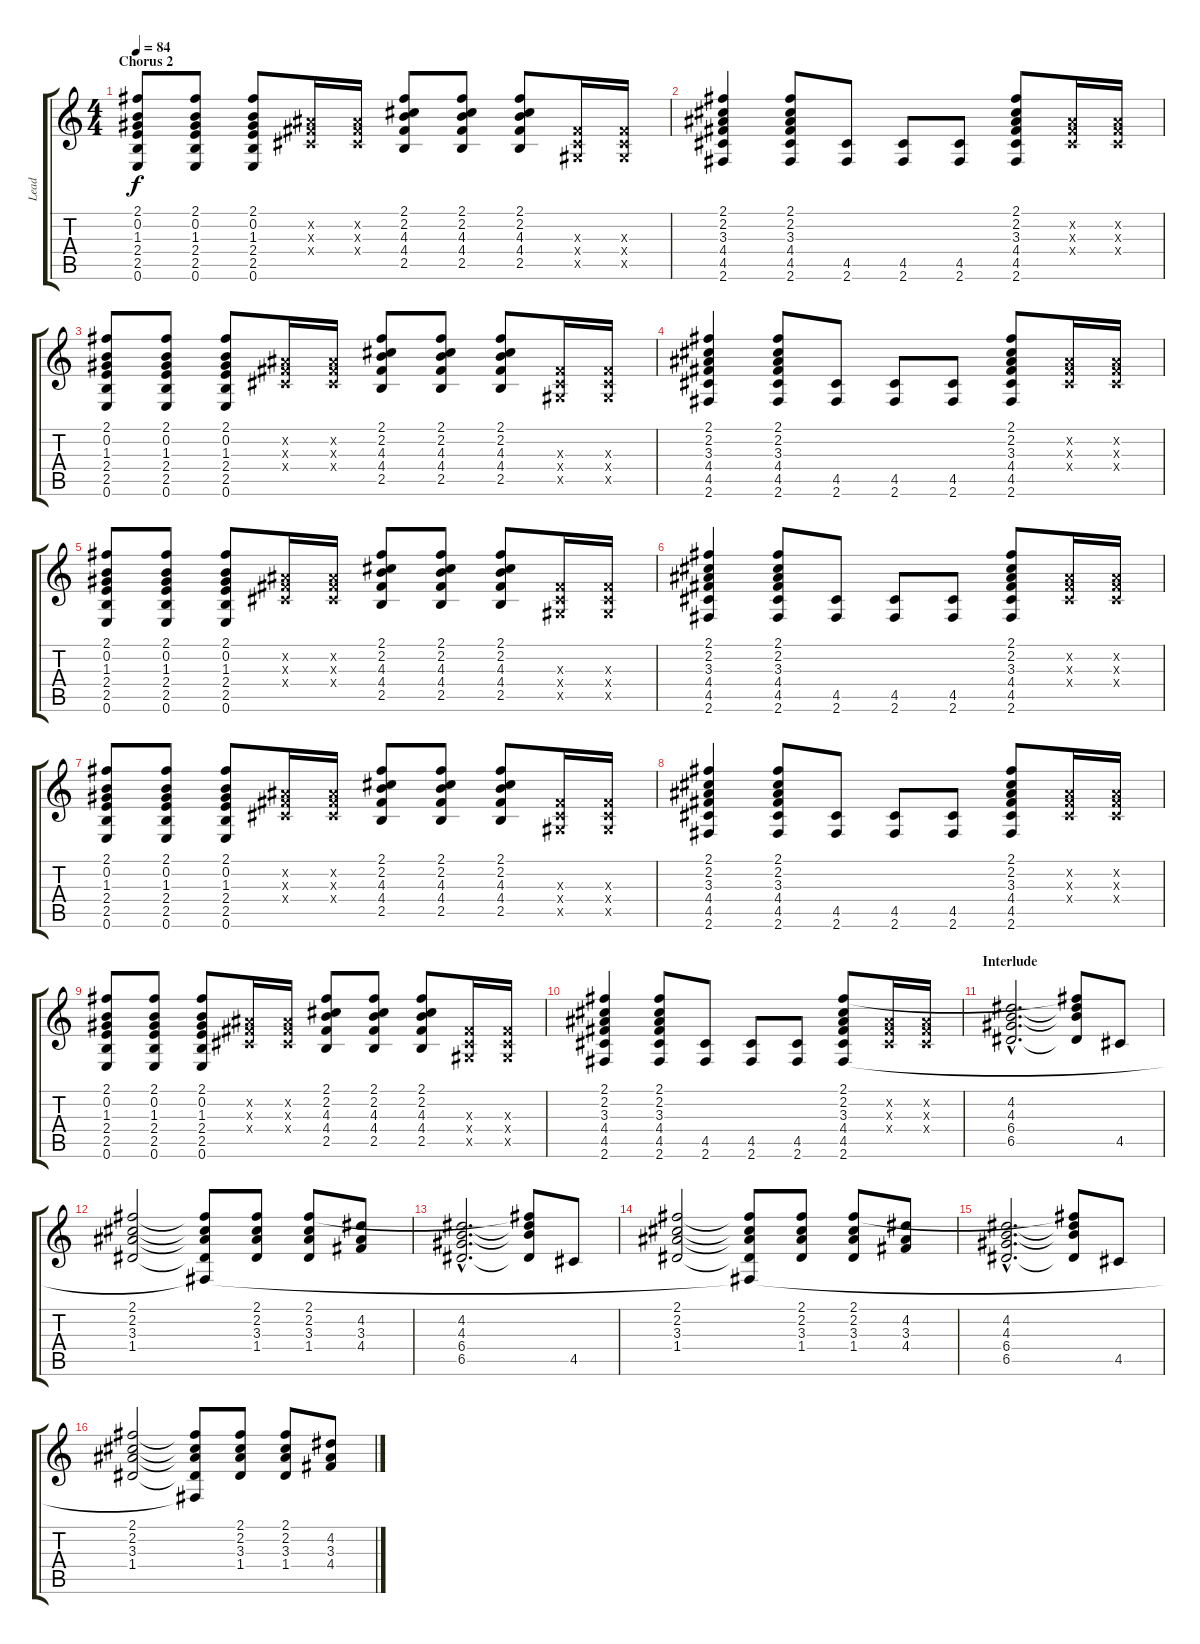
\track ("Lead" "Lead") {instrument distortionguitar}
\staff {score tabs}
\tuning (E4 B3 G3 D3 A2 E2) {hide}
\ts (4 4)
\section ("" "Chorus 2")
\tempo 84
\clef g2
\ks c
(2.1 0.2 1.3 2.4 2.5 0.6).8{dy f} (2.1 0.2 1.3 2.4 2.5 0.6).8 (2.1 0.2 1.3 2.4 2.5 0.6).8 (-1.2{x} -1.3{x} -1.4{x}).16 (-1.2{x} -1.3{x} -1.4{x}).16 (2.1 2.2 4.3 4.4 2.5).8 (2.1 2.2 4.3 4.4 2.5).8 (2.1 2.2 4.3 4.4 2.5).8 (-1.3{x} -1.4{x} -1.5{x}).16 (-1.3{x} -1.4{x} -1.5{x}).16 |
(2.1 2.2 3.3 4.4 4.5 2.6).4 (2.1 2.2 3.3 4.4 4.5 2.6).8 (4.5 2.6).8 (4.5 2.6).8 (4.5 2.6).8 (2.1 2.2 3.3 4.4 4.5 2.6).8 (-1.2{x} -1.3{x} -1.4{x}).16 (-1.2{x} -1.3{x} -1.4{x}).16 |
(2.1 0.2 1.3 2.4 2.5 0.6).8 (2.1 0.2 1.3 2.4 2.5 0.6).8 (2.1 0.2 1.3 2.4 2.5 0.6).8 (-1.2{x} -1.3{x} -1.4{x}).16 (-1.2{x} -1.3{x} -1.4{x}).16 (2.1 2.2 4.3 4.4 2.5).8 (2.1 2.2 4.3 4.4 2.5).8 (2.1 2.2 4.3 4.4 2.5).8 (-1.3{x} -1.4{x} -1.5{x}).16 (-1.3{x} -1.4{x} -1.5{x}).16 |
(2.1 2.2 3.3 4.4 4.5 2.6).4 (2.1 2.2 3.3 4.4 4.5 2.6).8 (4.5 2.6).8 (4.5 2.6).8 (4.5 2.6).8 (2.1 2.2 3.3 4.4 4.5 2.6).8 (-1.2{x} -1.3{x} -1.4{x}).16 (-1.2{x} -1.3{x} -1.4{x}).16 |
(2.1 0.2 1.3 2.4 2.5 0.6).8 (2.1 0.2 1.3 2.4 2.5 0.6).8 (2.1 0.2 1.3 2.4 2.5 0.6).8 (-1.2{x} -1.3{x} -1.4{x}).16 (-1.2{x} -1.3{x} -1.4{x}).16 (2.1 2.2 4.3 4.4 2.5).8 (2.1 2.2 4.3 4.4 2.5).8 (2.1 2.2 4.3 4.4 2.5).8 (-1.3{x} -1.4{x} -1.5{x}).16 (-1.3{x} -1.4{x} -1.5{x}).16 |
(2.1 2.2 3.3 4.4 4.5 2.6).4 (2.1 2.2 3.3 4.4 4.5 2.6).8 (4.5 2.6).8 (4.5 2.6).8 (4.5 2.6).8 (2.1 2.2 3.3 4.4 4.5 2.6).8 (-1.2{x} -1.3{x} -1.4{x}).16 (-1.2{x} -1.3{x} -1.4{x}).16 |
(2.1 0.2 1.3 2.4 2.5 0.6).8 (2.1 0.2 1.3 2.4 2.5 0.6).8 (2.1 0.2 1.3 2.4 2.5 0.6).8 (-1.2{x} -1.3{x} -1.4{x}).16 (-1.2{x} -1.3{x} -1.4{x}).16 (2.1 2.2 4.3 4.4 2.5).8 (2.1 2.2 4.3 4.4 2.5).8 (2.1 2.2 4.3 4.4 2.5).8 (-1.3{x} -1.4{x} -1.5{x}).16 (-1.3{x} -1.4{x} -1.5{x}).16 |
(2.1 2.2 3.3 4.4 4.5 2.6).4 (2.1 2.2 3.3 4.4 4.5 2.6).8 (4.5 2.6).8 (4.5 2.6).8 (4.5 2.6).8 (2.1 2.2 3.3 4.4 4.5 2.6).8 (-1.2{x} -1.3{x} -1.4{x}).16 (-1.2{x} -1.3{x} -1.4{x}).16 |
(2.1 0.2 1.3 2.4 2.5 0.6).8 (2.1 0.2 1.3 2.4 2.5 0.6).8 (2.1 0.2 1.3 2.4 2.5 0.6).8 (-1.2{x} -1.3{x} -1.4{x}).16 (-1.2{x} -1.3{x} -1.4{x}).16 (2.1 2.2 4.3 4.4 2.5).8 (2.1 2.2 4.3 4.4 2.5).8 (2.1 2.2 4.3 4.4 2.5).8 (-1.3{x} -1.4{x} -1.5{x}).16 (-1.3{x} -1.4{x} -1.5{x}).16 |
(2.1 2.2 3.3 4.4 4.5 2.6).4 (2.1 2.2 3.3 4.4 4.5 2.6).8 (4.5 2.6).8 (4.5 2.6).8 (4.5 2.6).8 (2.1 2.2 3.3 4.4 4.5 2.6).8 (-1.2{x} -1.3{x} -1.4{x}).16 (-1.2{x} -1.3{x} -1.4{x}).16 |
\section ("" "Interlude")
(4.2{hac} 4.3{hac} 6.4{hac} 6.5{hac}).2{d} (2.1{t} 4.2{t} 4.3{t} 6.5{t}).8 4.5.8 |
(2.1 2.2 3.3 1.4).2 (2.1{t} 2.2{t} 3.3{t} 1.4{t} 2.6{t}).8 (2.1 2.2 3.3 1.4).8 (2.1 2.2 3.3 1.4).8 (4.2 3.3 4.4).8 |
(4.2{hac} 4.3{hac} 6.4{hac} 6.5{hac}).2{d} (2.1{t} 4.2{t} 4.3{t} 6.5{t}).8 4.5.8 |
(2.1 2.2 3.3 1.4).2 (2.1{t} 2.2{t} 3.3{t} 1.4{t} 2.6{t}).8 (2.1 2.2 3.3 1.4).8 (2.1 2.2 3.3 1.4).8 (4.2 3.3 4.4).8 |
(4.2{hac} 4.3{hac} 6.4{hac} 6.5{hac}).2{d} (2.1{t} 4.2{t} 4.3{t} 6.5{t}).8 4.5.8 |
(2.1 2.2 3.3 1.4).2 (2.1{t} 2.2{t} 3.3{t} 1.4{t} 2.6{t}).8 (2.1 2.2 3.3 1.4).8 (2.1 2.2 3.3 1.4).8 (4.2 3.3 4.4).8
